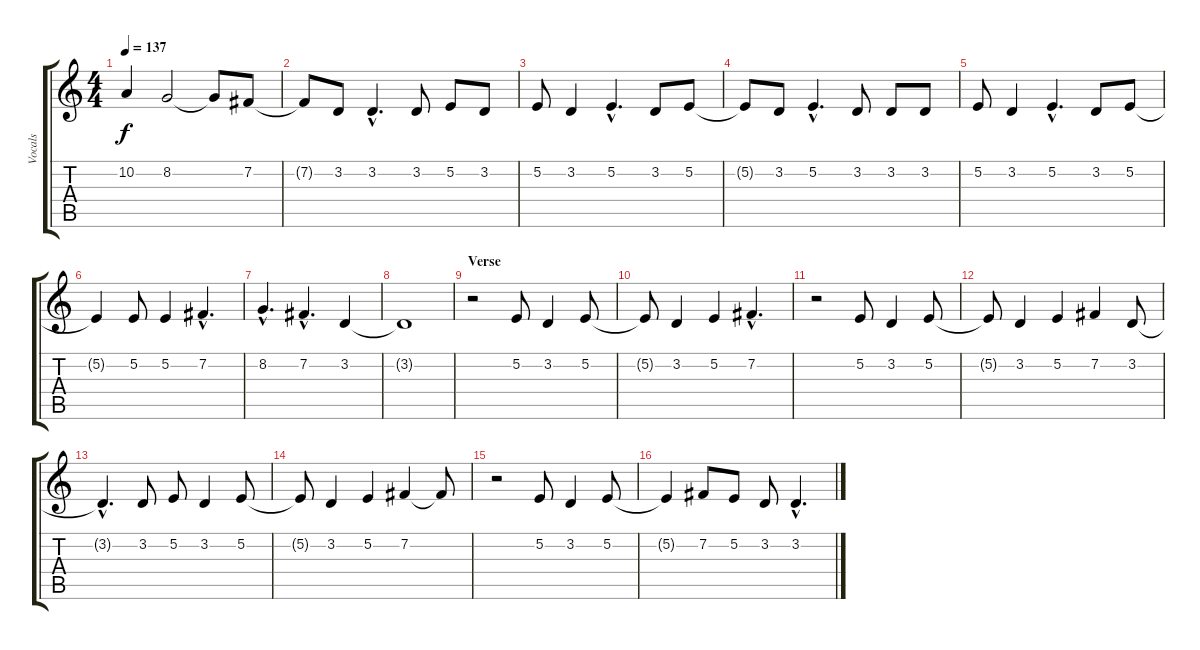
\track ("Vocals" "Vocals") {instrument flute}
\staff {score tabs}
\tuning (E4 B3 G3 D3 A2 E2) {hide}
\ts (4 4)
\tempo 137
\clef g2
\ks c
10.2.4{dy f} 8.2.2 8.2{t}.8 7.2.8 |
7.2{t}.8 3.2.8 3.2{hac}.4{d} 3.2.8 5.2.8 3.2.8 |
5.2.8 3.2.4 5.2{hac}.4{d} 3.2.8 5.2.8 |
5.2{t}.8 3.2.8 5.2{hac}.4{d} 3.2.8 3.2.8 3.2.8 |
5.2.8 3.2.4 5.2{hac}.4{d} 3.2.8 5.2.8 |
5.2{t}.4 5.2.8 5.2.4 7.2{hac}.4{d} |
8.2{hac}.4{d} 7.2{hac}.4{d} 3.2.4 |
3.2{t}.1 |
\section ("" "Verse")
r.2 5.2.8 3.2.4 5.2.8 |
5.2{t}.8 3.2.4 5.2.4 7.2{hac}.4{d} |
r.2 5.2.8 3.2.4 5.2.8 |
5.2{t}.8 3.2.4 5.2.4 7.2.4 3.2.8 |
3.2{hac t}.4{d} 3.2.8 5.2.8 3.2.4 5.2.8 |
5.2{t}.8 3.2.4 5.2.4 7.2.4 7.2{t}.8 |
r.2 5.2.8 3.2.4 5.2.8 |
5.2{t}.4 7.2.8 5.2.8 3.2.8 3.2{hac}.4{d}
